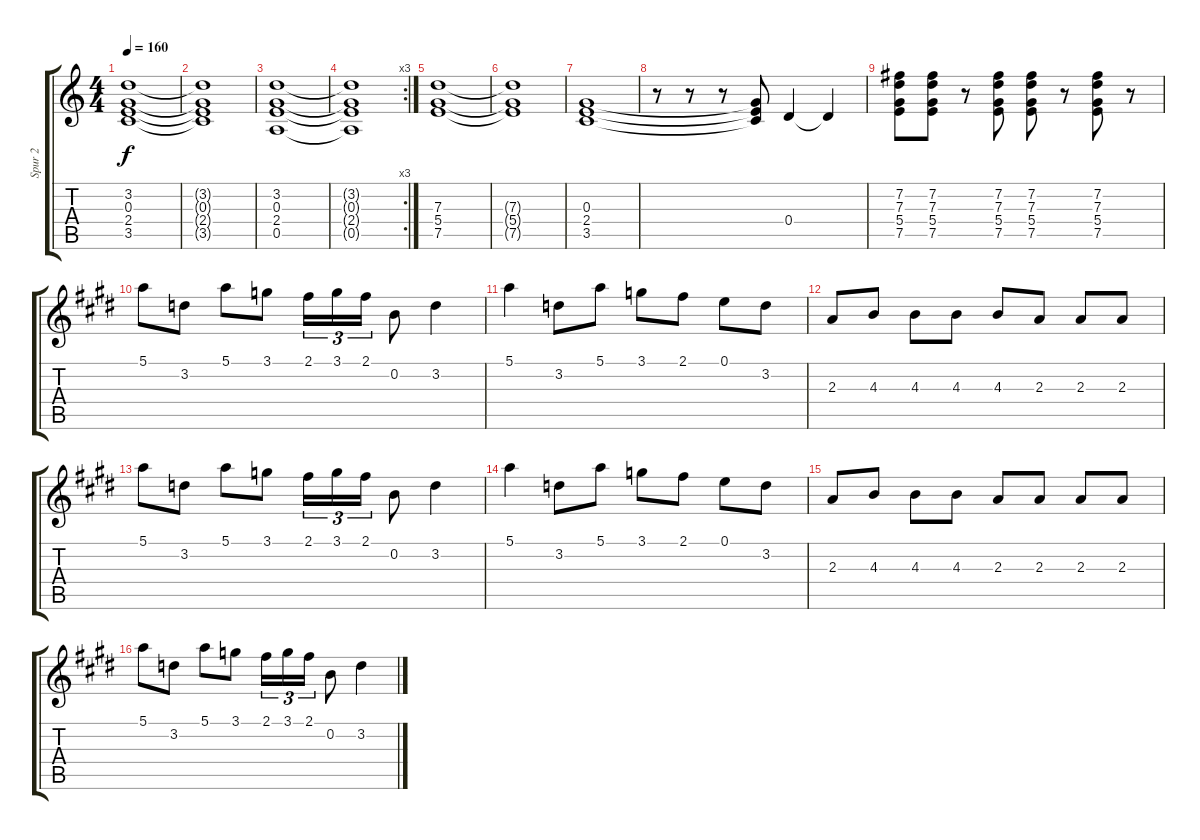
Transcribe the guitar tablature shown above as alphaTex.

\track ("Spur 2" "Spur 2") {instrument distortionguitar}
\staff {score tabs}
\tuning (E4 B3 G3 D3 A2 E2) {hide}
\ts (4 4)
\tempo 160
\clef g2
\ks c
(3.2 0.3 2.4 3.5).1{dy f volume 10 instrument electricguitarclean} |
(3.2{t} 0.3{t} 2.4{t} 3.5{t}).1 |
(3.2 0.3 2.4 0.5).1 |
\rc 3
(3.2{t} 0.3{t} 2.4{t} 0.5{t}).1 |
(7.3 5.4 7.5).1{volume 10 instrument overdrivenguitar} |
(7.3{t} 5.4{t} 7.5{t}).1 |
(0.3 2.4 3.5).1 |
r.8 r.8 r.8 (0.3{t} 2.4{t} 3.5{t}).8 0.4.4 0.4{t}.4 |
(7.2 7.3 5.4 7.5).8{volume 16 instrument distortionguitar} (7.2 7.3 5.4 7.5).8 r.8 (7.2 7.3 5.4 7.5).8 (7.2 7.3 5.4 7.5).8 r.8 (7.2 7.3 5.4 7.5).8 r.8 |
\ks e
5.1.8{volume 16 instrument distortionguitar} 3.2.8 5.1.8 3.1.8 2.1.16{tu (3 2)} 3.1.16{tu (3 2)} 2.1.16{tu (3 2)} 0.2.8 3.2.4 |
5.1.4{volume 16 instrument distortionguitar} 3.2.8 5.1.8 3.1.8 2.1.8 0.1.8 3.2.8 |
2.3.8{instrument distortionguitar} 4.3.8 4.3.8 4.3.8 4.3.8 2.3.8 2.3.8 2.3.8 |
5.1.8{volume 16 instrument distortionguitar} 3.2.8 5.1.8 3.1.8 2.1.16{tu (3 2)} 3.1.16{tu (3 2)} 2.1.16{tu (3 2)} 0.2.8 3.2.4 |
5.1.4{volume 16 instrument distortionguitar} 3.2.8 5.1.8 3.1.8 2.1.8 0.1.8 3.2.8 |
2.3.8 4.3.8 4.3.8 4.3.8 2.3.8 2.3.8 2.3.8 2.3.8 |
5.1.8{volume 16 instrument distortionguitar} 3.2.8 5.1.8 3.1.8 2.1.16{tu (3 2)} 3.1.16{tu (3 2)} 2.1.16{tu (3 2)} 0.2.8 3.2.4
